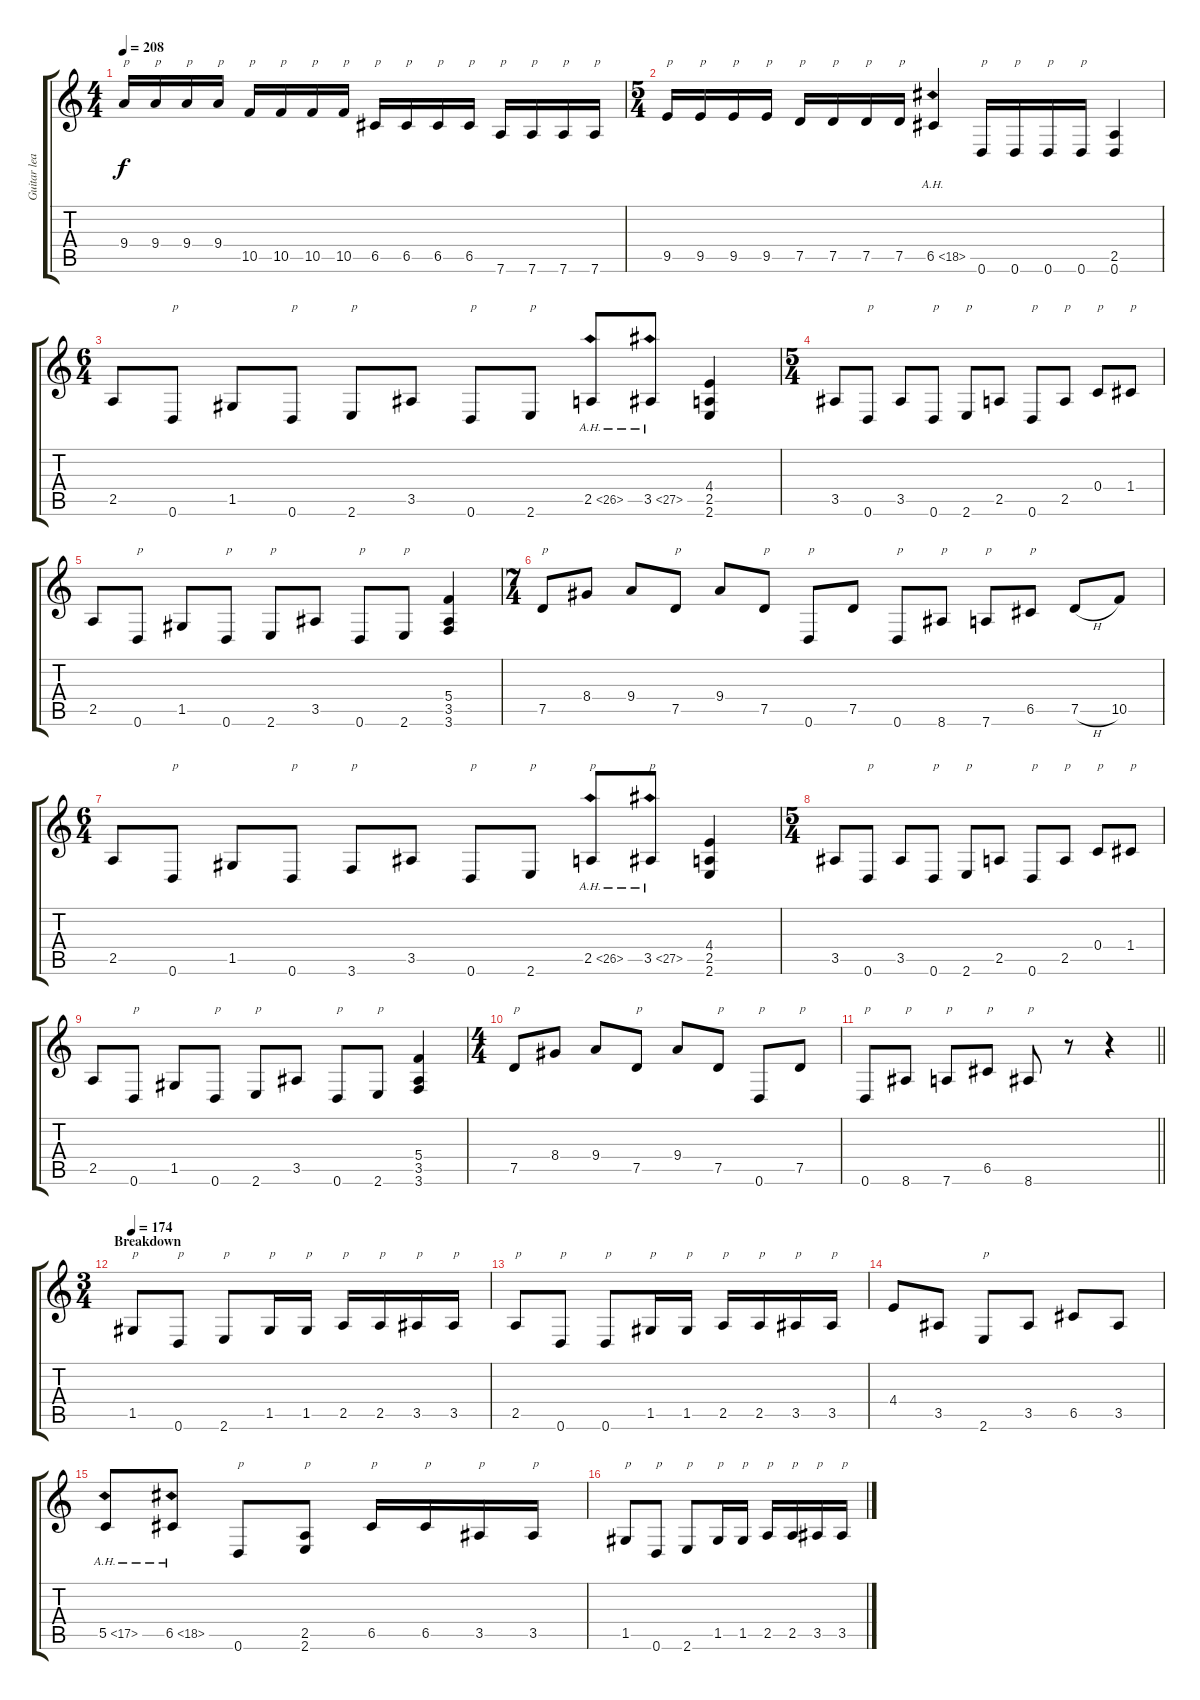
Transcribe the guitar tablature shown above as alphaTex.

\track ("Guitar lead 2" "Guitar lea") {instrument distortionguitar}
\staff {score tabs}
\tuning (D4 A3 F3 C3 G2 D2) {hide}
\ts (4 4)
\tempo 208
\clef g2
\ks c
9.4.16{txt "p" dy f} 9.4.16{txt "p"} 9.4.16{txt "p"} 9.4.16{txt "p"} 10.5.16{txt "p"} 10.5.16{txt "p"} 10.5.16{txt "p"} 10.5.16{txt "p"} 6.5.16{txt "p"} 6.5.16{txt "p"} 6.5.16{txt "p"} 6.5.16{txt "p"} 7.6.16{txt "p"} 7.6.16{txt "p"} 7.6.16{txt "p"} 7.6.16{txt "p"} |
\ts (5 4)
9.5.16{txt "p"} 9.5.16{txt "p"} 9.5.16{txt "p"} 9.5.16{txt "p"} 7.5.16{txt "p"} 7.5.16{txt "p"} 7.5.16{txt "p"} 7.5.16{txt "p"} 6.5{ah 12}.4 0.6.16{txt "p"} 0.6.16{txt "p"} 0.6.16{txt "p"} 0.6.16{txt "p"} (2.5 0.6).4 |
\ts (6 4)
2.5.8 0.6.8{txt "p"} 1.5.8 0.6.8{txt "p"} 2.6.8{txt "p"} 3.5.8 0.6.8{txt "p"} 2.6.8{txt "p"} 2.5{ah 24}.8 3.5{ah 24}.8 (4.4 2.5 2.6).4 |
\ts (5 4)
3.5.8 0.6.8{txt "p"} 3.5.8 0.6.8{txt "p"} 2.6.8{txt "p"} 2.5.8 0.6.8{txt "p"} 2.5.8{txt "p"} 0.4.8{txt "p"} 1.4.8{txt "p"} |
2.5.8 0.6.8{txt "p"} 1.5.8 0.6.8{txt "p"} 2.6.8{txt "p"} 3.5.8 0.6.8{txt "p"} 2.6.8{txt "p"} (5.4 3.5 3.6).4 |
\ts (7 4)
7.5.8{txt "p"} 8.4.8 9.4.8 7.5.8{txt "p"} 9.4.8 7.5.8{txt "p"} 0.6.8{txt "p"} 7.5.8 0.6.8{txt "p"} 8.6.8{txt "p"} 7.6.8{txt "p"} 6.5.8{txt "p"} 7.5{h}.8 10.5.8 |
\ts (6 4)
2.5.8 0.6.8{txt "p"} 1.5.8 0.6.8{txt "p"} 3.6.8{txt "p"} 3.5.8 0.6.8{txt "p"} 2.6.8{txt "p"} 2.5{ah 24}.8{txt "p"} 3.5{ah 24}.8{txt "p"} (4.4 2.5 2.6).4 |
\ts (5 4)
3.5.8 0.6.8{txt "p"} 3.5.8 0.6.8{txt "p"} 2.6.8{txt "p"} 2.5.8 0.6.8{txt "p"} 2.5.8{txt "p"} 0.4.8{txt "p"} 1.4.8{txt "p"} |
2.5.8 0.6.8{txt "p"} 1.5.8 0.6.8{txt "p"} 2.6.8{txt "p"} 3.5.8 0.6.8{txt "p"} 2.6.8{txt "p"} (5.4 3.5 3.6).4 |
\ts (4 4)
7.5.8{txt "p"} 8.4.8 9.4.8 7.5.8{txt "p"} 9.4.8 7.5.8{txt "p"} 0.6.8{txt "p"} 7.5.8{txt "p"} |
\barLineRight lightlight
0.6.8{txt "p"} 8.6.8{txt "p"} 7.6.8{txt "p"} 6.5.8{txt "p"} 8.6.8{txt "p"} r.8 r.4 |
\ts (3 4)
\section ("" "Breakdown")
\tempo 174
1.5.8{txt "p"} 0.6.8{txt "p"} 2.6.8{txt "p"} 1.5.16{txt "p"} 1.5.16{txt "p"} 2.5.16{txt "p"} 2.5.16{txt "p"} 3.5.16{txt "p"} 3.5.16{txt "p"} |
2.5.8{txt "p"} 0.6.8{txt "p"} 0.6.8{txt "p"} 1.5.16{txt "p"} 1.5.16{txt "p"} 2.5.16{txt "p"} 2.5.16{txt "p"} 3.5.16{txt "p"} 3.5.16{txt "p"} |
4.4.8 3.5.8 2.6.8{txt "p"} 3.5.8 6.5.8 3.5.8 |
5.5{ah 12}.8 6.5{ah 12}.8 0.6.8{txt "p"} (2.5 2.6).8{txt "p"} 6.5.16{txt "p"} 6.5.16{txt "p"} 3.5.16{txt "p"} 3.5.16{txt "p"} |
1.5.8{txt "p"} 0.6.8{txt "p"} 2.6.8{txt "p"} 1.5.16{txt "p"} 1.5.16{txt "p"} 2.5.16{txt "p"} 2.5.16{txt "p"} 3.5.16{txt "p"} 3.5.16{txt "p"}
